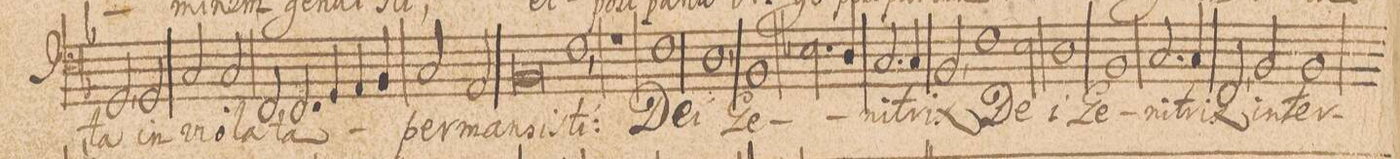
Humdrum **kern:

**kern	**text
*I"BASSVS.	*
*clefF4	*
*k[b-]	*
*met(C|)	*
*M2/1	*
2GG,/	-ta
2GG/	in-
2C/	-vi-
2C/	-o-
=56-	=56-
2FF/	-la-
2.FF/	-ta
4GG/	.
4AA/	.
4BB-/	.
=57-	=57-
2C/	per-
2AA/	-man-
0BB-	-si-
=58-	=58-
1F,	-sti:
=59-	=59-
1rA	.
1F	De-
=60-	=60-
1D,	-i
1BB-	Ge-
=61-	=61-
2.E-X\	.
4D/	.
2.C/	.
4C/	-ni-
=62-	=62-
2BB-,/	-trix
1F	De-
2E\	-i
=63-	=63-
1D	Ge-
1BB-	.
=64-	=64-
2.C/	-ni-
4C/	.
2FF,/	-trix
2BB-/	in-
=65-	=65-
1BB-	-ter-
*-	*-
